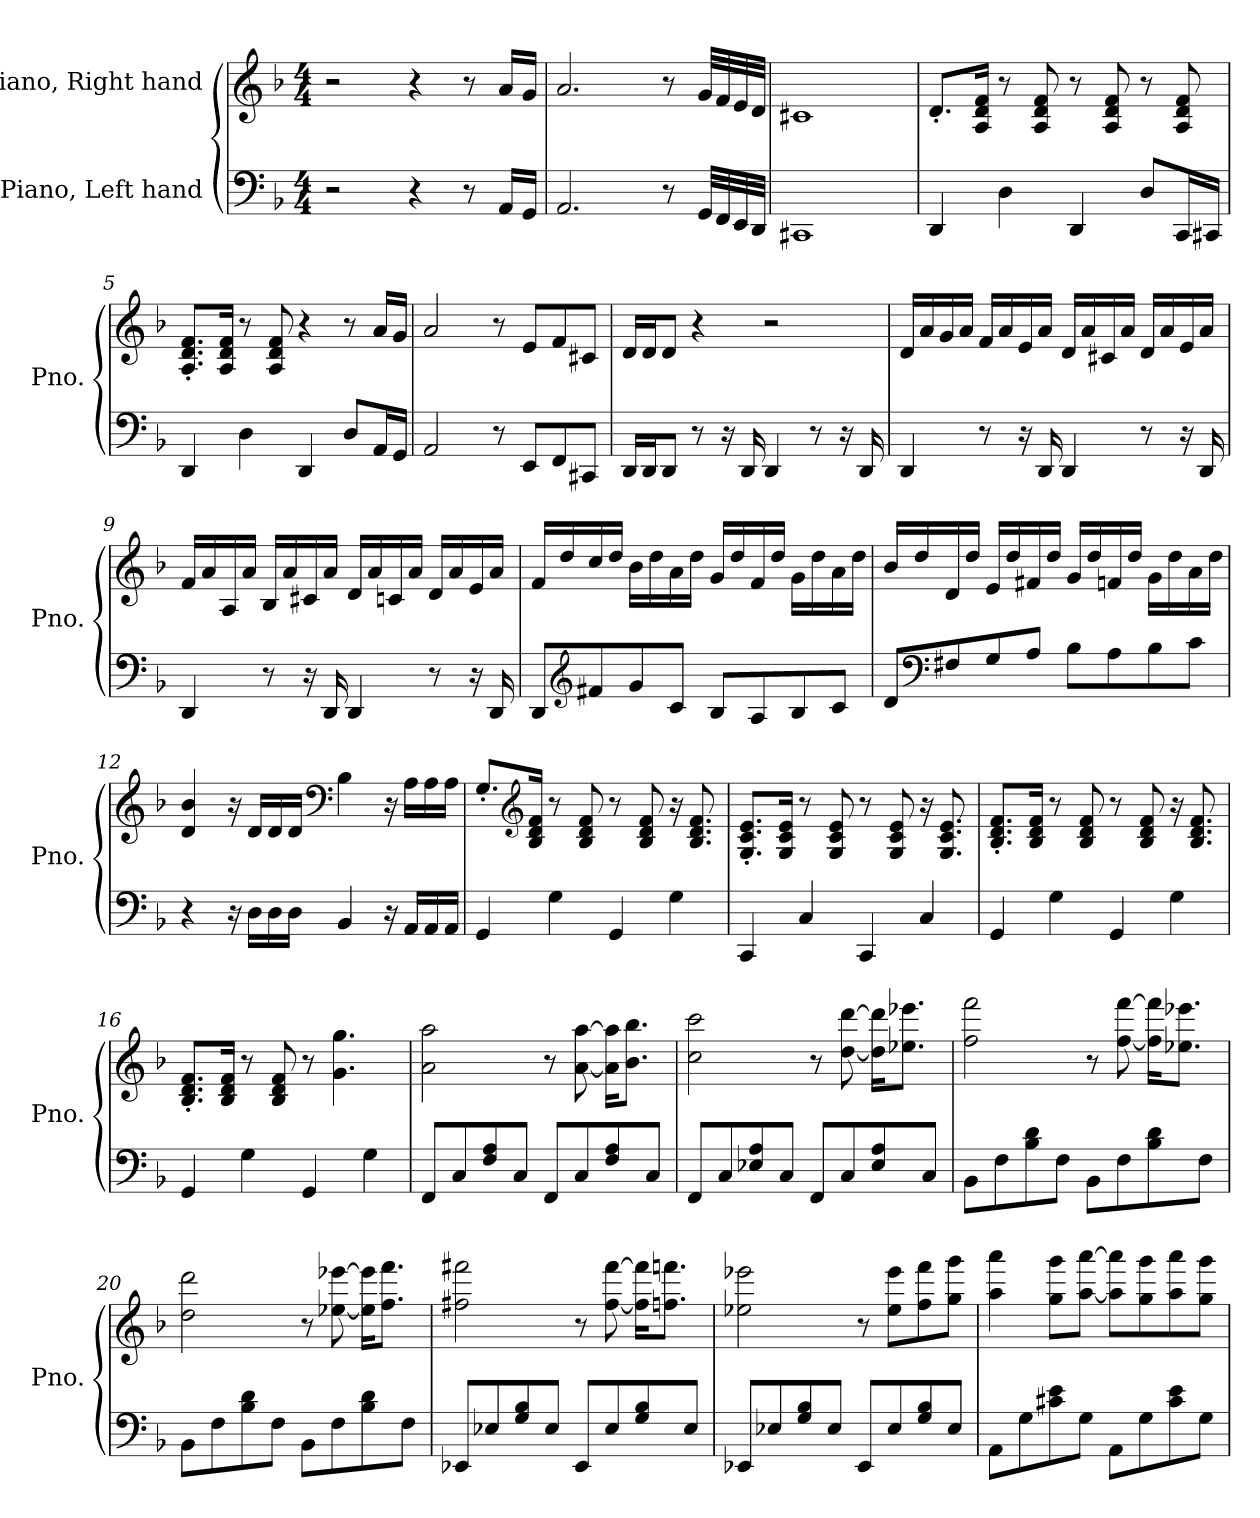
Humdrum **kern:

**kern	**kern
*part2	*part1
*staff2	*staff1
*I"Piano, Left hand	*I"Piano, Right hand
*I'Pno.	*I'Pno.
*clefF4	*clefG2
*k[b-]	*k[b-]
*M4/4	*M4/4
*MM100	*MM100
=1	=1
2r	2r
4r	4r
8r	8r
16AA/LL	16a/LL
16GG/JJ	16g/JJ
=2	=2
2.AA/	2.a/
8r	8r
32GG/LLL	32g/LLL
32FF/	32f/
32EE/	32e/
32DD/JJJ	32d/JJJ
=3	=3
1CC#X	1c#X
=4	=4
4DD/	8.d'/L
.	16A/ 16d/ 16f/Jk
4D\	8r
.	8A/ 8d/ 8f/
4DD/	8r
.	8A/ 8d/ 8f/
8D/L	8r
16CC/L	8A/ 8d/ 8f/
16CC#X/JJ	.
=5	=5
4DD/	8.A/' 8.d/' 8.f/'L
.	16A/ 16d/ 16f/Jk
4D\	8r
.	8A/ 8d/ 8f/
4DD/	4r
8D/L	8r
16AA/L	16a/LL
16GG/JJ	16g/JJ
!!LO:LB:g=z
=6	=6
2AA/	2a/
8r	8r
8EE/L	8e/L
8FF/	8f/
8CC#X/J	8c#X/J
=7	=7
16DD/LL	16d/LL
16DD/J	16d/J
8DD/J	8d/J
8r	4r
16r	.
16DD/	.
4DD/	2r
8r	.
16r	.
16DD/	.
=8	=8
4DD/	16d/LL
.	16a/
.	16g/
.	16a/JJ
8r	16f/LL
.	16a/
16r	16e/
16DD/	16a/JJ
4DD/	16d/LL
.	16a/
.	16c#X/
.	16a/JJ
8r	16d/LL
.	16a/
16r	16e/
16DD/	16a/JJ
!!LO:LB:g=z
=9	=9
4DD/	16f/LL
.	16a/
.	16A/
.	16a/JJ
8r	16B-/LL
.	16a/
16r	16c#X/
16DD/	16a/JJ
4DD/	16d/LL
.	16a/
.	16cn/
.	16a/JJ
8r	16d/LL
.	16a/
16r	16e/
16DD/	16a/JJ
=10	=10
8DD/L	16f/LL
.	16dd/
*clefG2	*
8f#X/	16cc/
.	16dd/JJ
8g/	16b-\LL
.	16dd\
8c/J	16a\
.	16dd\JJ
8B-/L	16g/LL
.	16dd/
8A/	16f/
.	16dd/JJ
8B-/	16g\LL
.	16dd\
8c/J	16a\
.	16dd\JJ
!!LO:LB:g=z
=11	=11
8d/L	16b-/LL
.	16dd/
*clefF4	*
8F#X/	16d/
.	16dd/JJ
8G/	16e/LL
.	16dd/
8A/J	16f#X/
.	16dd/JJ
8B-\L	16g/LL
.	16dd/
8A\	16fn/
.	16dd/JJ
8B-\	16g\LL
.	16dd\
8c\J	16a\
.	16dd\JJ
=12	=12
4r	4d/ 4b-/
16r	16r
16D\LL	16d/LL
16D\	16d/
16D\JJ	16d/JJ
*	*clefF4
4BB-/	4B-\
16r	16r
16AA/LL	16A\LL
16AA/	16A\
16AA/JJ	16A\JJ
=13	=13
4GG/	8.G'/L
*	*clefG2
.	16B-/ 16d/ 16f/Jk
4G\	8r
.	8B-/ 8d/ 8f/
4GG/	8r
.	8B-/ 8d/ 8f/
4G\	16r
.	8.B-/ 8.d/ 8.f/
!!LO:LB:g=z
=14	=14
4CC/	8.G/' 8.c/' 8.e/'L
.	16G/ 16c/ 16e/Jk
4C/	8r
.	8G/ 8c/ 8e/
4CC/	8r
.	8G/ 8c/ 8e/
4C/	16r
.	8.G/ 8.c/ 8.e/
=15	=15
4GG/	8.B-/' 8.d/' 8.f/'L
.	16B-/ 16d/ 16f/Jk
4G\	8r
.	8B-/ 8d/ 8f/
4GG/	8r
.	8B-/ 8d/ 8f/
4G\	16r
.	8.B-/ 8.d/ 8.f/
=16	=16
4GG/	8.B-/' 8.d/' 8.f/'L
.	16B-/ 16d/ 16f/Jk
4G\	8r
.	8B-/ 8d/ 8f/
4GG/	8r
.	4.g\ 4.gg\
4G\	.
=17	=17
8FF/L	2a\ 2aa\
8C/	.
8F/ 8A/	.
8C/J	.
8FF/L	8r
8C/	[8a\ [8aa\
8F/ 8A/	16a\] 16aa\]KL
.	8.b-\ 8.bb-\J
8C/J	.
!!LO:LB:g=z
=18	=18
8FF/L	2cc\ 2ccc\
8C/	.
8E-X/ 8A/	.
8C/J	.
8FF/L	8r
8C/	[8dd\ [8ddd\
8E-/ 8A/	16dd\] 16ddd\]KL
.	8.ee-X\ 8.eee-X\J
8C/J	.
=19	=19
8BB-\L	2ff\ 2fff\
8F\	.
8B-\ 8d\	.
8F\J	.
8BB-\L	8r
8F\	[8ff\ [8fff\
8B-\ 8d\	16ff\] 16fff\]KL
.	8.ee-X\ 8.eee-X\J
8F\J	.
=20	=20
8BB-\L	2dd\ 2ddd\
8F\	.
8B-\ 8d\	.
8F\J	.
8BB-\L	8r
8F\	[8ee-X\ [8eee-X\
8B-\ 8d\	16ee-\] 16eee-\]KL
.	8.ff\ 8.fff\J
8F\J	.
=21	=21
8EE-X/L	2ff#X\ 2fff#X\
8E-X/	.
8G/ 8B-/	.
8E-/J	.
8EE-/L	8r
8E-/	[8ff#\ [8fff#\
8G/ 8B-/	16ff#\] 16fff#\]KL
.	8.ffn\ 8.fffn\J
8E-/J	.
!!LO:PB:g=z
=22	=22
8EE-X/L	2ee-X\ 2eee-X\
8E-X/	.
8G/ 8B-/	.
8E-/J	.
8EE-/L	8r
8E-/	8ee-\ 8eee-\L
8G/ 8B-/	8ff\ 8fff\
8E-/J	8gg\ 8ggg\J
=23	=23
8AA\L	4aa\ 4aaa\
8G\	.
8c#X\ 8e\	8gg\ 8ggg\L
8G\J	[8aa\ [8aaa\J
8AA\L	8aa\] 8aaa\]L
8G\	8gg\ 8ggg\
8c#\ 8e\	8aa\ 8aaa\
8G\J	8gg\ 8ggg\J
=	=
*-	*-
